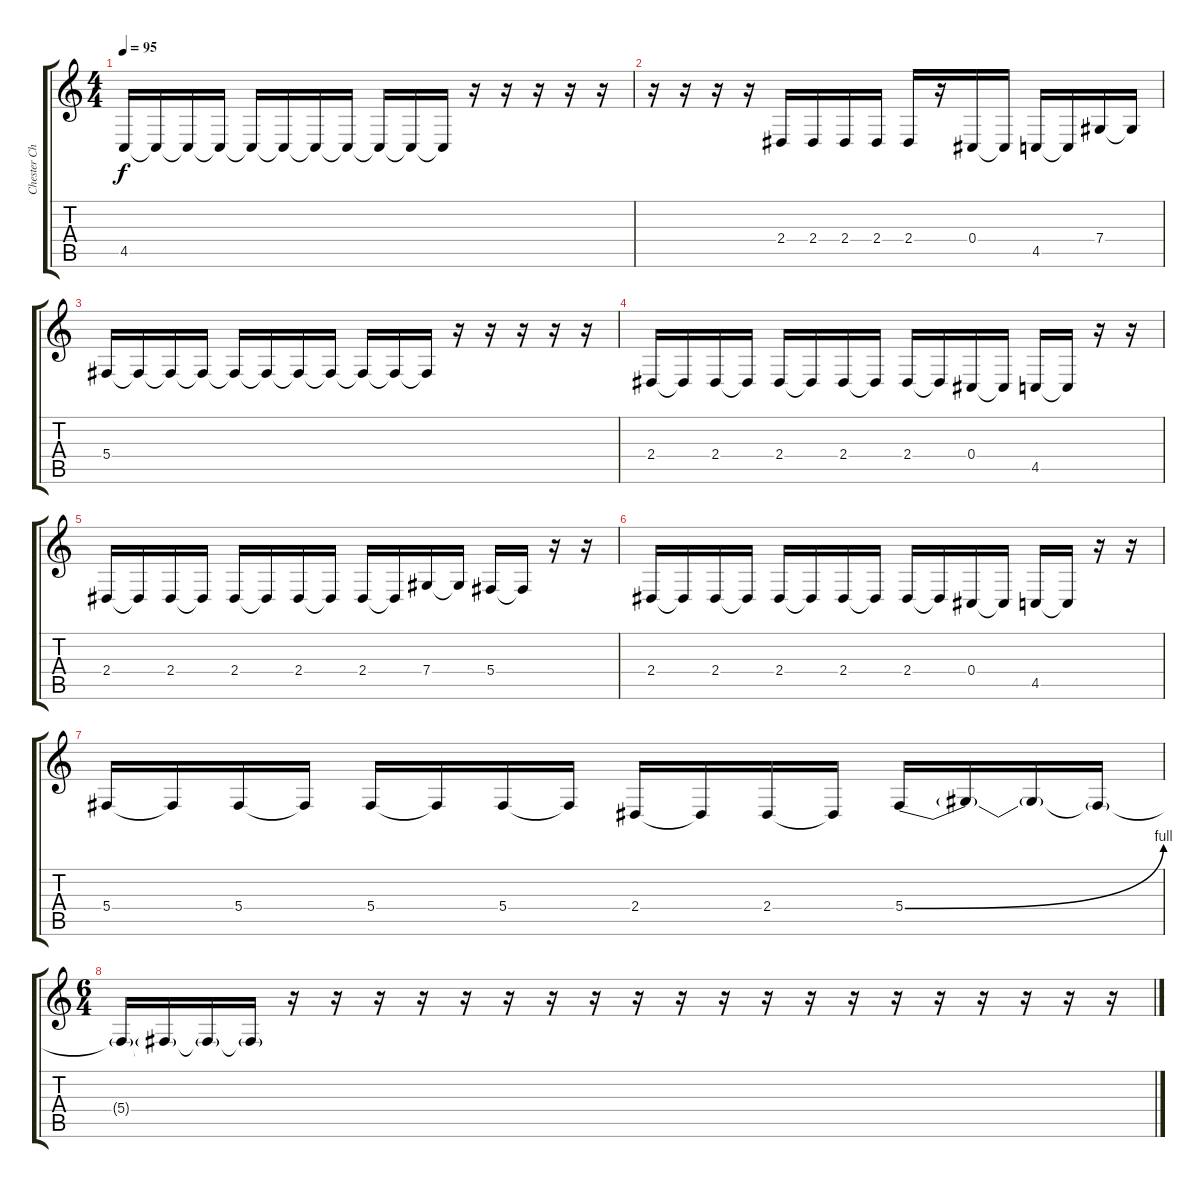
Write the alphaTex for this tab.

\track ("Chester Charles Bennington" "Chester Ch") {instrument englishhorn}
\staff {score tabs}
\tuning (Eb4 Bb3 Gb3 Db3 Ab2 Eb2) {hide}
\ts (4 4)
\tempo 95
\clef g2
\ks c
4.5.16{dy f} 4.5{t}.16 4.5{t}.16 4.5{t}.16 4.5{t}.16 4.5{t}.16 4.5{t}.16 4.5{t}.16 4.5{t}.16 4.5{t}.16 4.5{t}.16 r.16 r.16 r.16 r.16 r.16 |
r.16 r.16 r.16 r.16 2.4.16 2.4.16 2.4.16 2.4.16 2.4.16 r.16 0.4.16 0.4{t}.16 4.5.16 4.5{t}.16 7.4.16 7.4{t}.16 |
5.4.16 5.4{t}.16 5.4{t}.16 5.4{t}.16 5.4{t}.16 5.4{t}.16 5.4{t}.16 5.4{t}.16 5.4{t}.16 5.4{t}.16 5.4{t}.16 r.16 r.16 r.16 r.16 r.16 |
2.4.16 2.4{t}.16 2.4.16 2.4{t}.16 2.4.16 2.4{t}.16 2.4.16 2.4{t}.16 2.4.16 2.4{t}.16 0.4.16 0.4{t}.16 4.5.16 4.5{t}.16 r.16 r.16 |
2.4.16 2.4{t}.16 2.4.16 2.4{t}.16 2.4.16 2.4{t}.16 2.4.16 2.4{t}.16 2.4.16 2.4{t}.16 7.4.16 7.4{t}.16 5.4.16 5.4{t}.16 r.16 r.16 |
2.4.16 2.4{t}.16 2.4.16 2.4{t}.16 2.4.16 2.4{t}.16 2.4.16 2.4{t}.16 2.4.16 2.4{t}.16 0.4.16 0.4{t}.16 4.5.16 4.5{t}.16 r.16 r.16 |
5.4.16 5.4{t}.16 5.4.16 5.4{t}.16 5.4.16 5.4{t}.16 5.4.16 5.4{t}.16 2.4.16 2.4{t}.16 2.4.16 2.4{t}.16 5.4{be (bend 0 0 60 4)}.16 5.4{t}.16 5.4{t}.16 5.4{t}.16 |
\ts (6 4)
5.4{t}.16 5.4{t}.16 5.4{t}.16 5.4{t}.16 r.16 r.16 r.16 r.16 r.16 r.16 r.16 r.16 r.16 r.16 r.16 r.16 r.16 r.16 r.16 r.16 r.16 r.16 r.16 r.16
